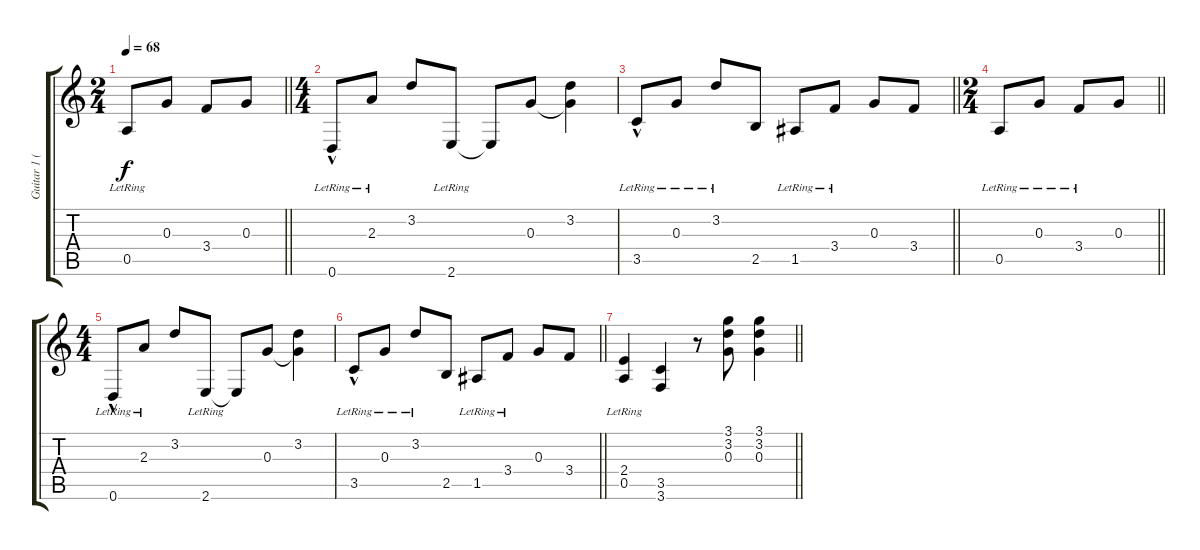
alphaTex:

\track ("Guitar 1 (distorted)" "Guitar 1 (") {instrument distortionguitar}
\staff {score tabs}
\tuning (E4 B3 G3 D3 A2 D2) {hide}
\ts (2 4)
\tempo 68
\clef g2
\barLineRight lightlight
\ks c
0.5{lr}.8{dy f} 0.3.8 3.4.8 0.3.8 |
\ts (4 4)
0.6{hac lr}.8 2.3{lr}.8 3.2.8 2.6{lr}.8 2.6{t}.8 0.3.8 (3.2 0.3{t}).4 |
\barLineRight lightlight
3.5{hac lr}.8 0.3{lr}.8 3.2{lr}.8 2.5.8 1.5{lr}.8 3.4{lr}.8 0.3.8 3.4.8 |
\ts (2 4)
\barLineRight lightlight
0.5{lr}.8 0.3{lr}.8 3.4{lr}.8 0.3.8 |
\ts (4 4)
0.6{hac lr}.8 2.3{lr}.8 3.2.8 2.6{lr}.8 2.6{t}.8 0.3.8 (3.2 0.3{t}).4 |
\barLineRight lightlight
3.5{hac lr}.8 0.3{lr}.8 3.2{lr}.8 2.5.8 1.5{lr}.8 3.4{lr}.8 0.3.8 3.4.8 |
\barLineRight lightlight
(2.4 0.5{lr}).4 (3.5 3.6).4 r.8 (3.1 3.2 0.3).8 (3.1 3.2 0.3).4
